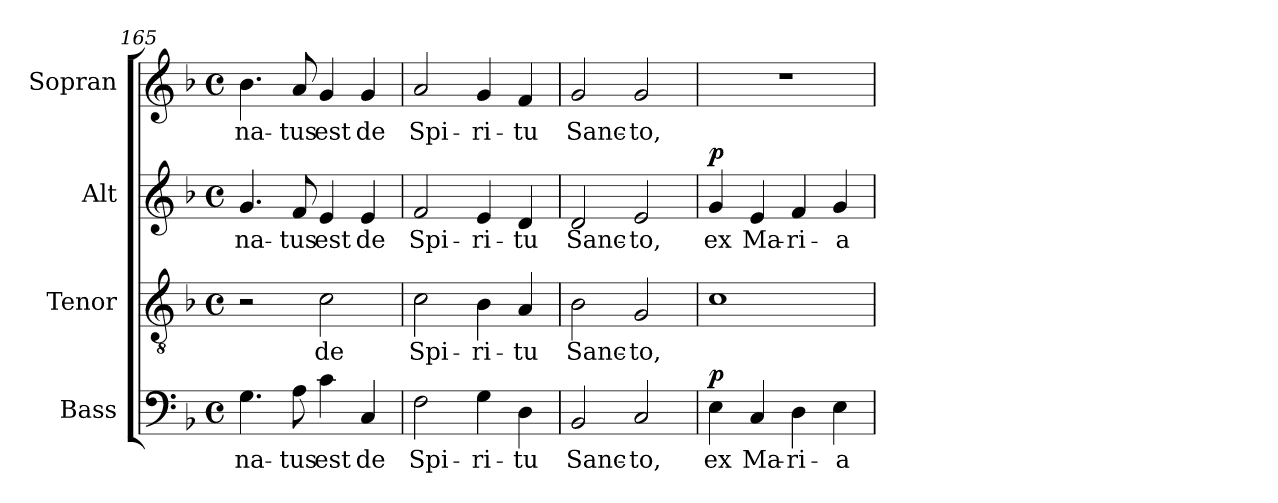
**kern	**text	**dynam	**kern	**text	**kern	**text	**dynam	**kern	**text
*part4	*part4	*part4	*part3	*part3	*part2	*part2	*part2	*part1	*part1
*staff4	*staff4	*staff4	*staff3	*staff3	*staff2	*staff2	*staff2	*staff1	*staff1
*I"Bass	*	*	*I"Tenor	*	*I"Alt	*	*	*I"Sopran	*
*I'B.	*	*	*I'T.	*	*I'A.	*	*	*I'S.	*
*clefF4	*	*	*clefGv2	*	*clefG2	*	*	*clefG2	*
*k[b-]	*	*	*k[b-]	*	*k[b-]	*	*	*k[b-]	*
*F:	*	*	*F:	*	*F:	*	*	*F:	*
*M4/4	*	*	*M4/4	*	*M4/4	*	*	*M4/4	*
*met(c)	*	*	*met(c)	*	*met(c)	*	*	*met(c)	*
=165	=165	=165	=165	=165	=165	=165	=165	=165	=165
!	!LO:LY:b	!	!	!	!	!LO:LY:b	!	!	!LO:LY:b
4.G\	-na-	.	2r	.	4.g/	-na-	.	4.b-\	-na-
!	!LO:LY:b	!	!	!	!	!LO:LY:b	!	!	!LO:LY:b
8A\	-tus	.	.	.	8f/	-tus	.	8a/	-tus
!	!LO:LY:b	!	!	!LO:LY:b	!	!LO:LY:b	!	!	!LO:LY:b
4c\	est	.	2c\	de	4e/	est	.	4g/	est
!	!LO:LY:b	!	!	!	!	!LO:LY:b	!	!	!LO:LY:b
4C/	de	.	.	.	4e/	de	.	4g/	de
=166	=166	=166	=166	=166	=166	=166	=166	=166	=166
!	!LO:LY:b	!	!	!LO:LY:b	!	!LO:LY:b	!	!	!LO:LY:b
2F\	Spi-	.	2c\	Spi-	2f/	Spi-	.	2a/	Spi-
!	!LO:LY:b	!	!	!LO:LY:b	!	!LO:LY:b	!	!	!LO:LY:b
4G\	-ri-	.	4B-\	-ri-	4e/	-ri-	.	4g/	-ri-
!	!LO:LY:b	!	!	!LO:LY:b	!	!LO:LY:b	!	!	!LO:LY:b
4D\	-tu	.	4A/	-tu	4d/	-tu	.	4f/	-tu
=167	=167	=167	=167	=167	=167	=167	=167	=167	=167
!	!LO:LY:b	!	!	!LO:LY:b	!	!LO:LY:b	!	!	!LO:LY:b
2BB-/	Sanc-	.	2B-\	Sanc-	2d/	Sanc-	.	2g/	Sanc-
!	!LO:LY:b	!	!	!LO:LY:b	!	!LO:LY:b	!	!	!LO:LY:b
2C/	-to,	.	2G/	-to,	2e/	-to,	.	2g/	-to,
!!LO:LB:g=z
=168	=168	=168	=168	=168	=168	=168	=168	=168	=168
!	!LO:LY:b	!LO:DY:a	!	!	!	!LO:LY:b	!LO:DY:a	!	!
4E\	ex	p	1c!	.	4g/	ex	p	1r	.
!	!LO:LY:b	!	!	!	!	!LO:LY:b	!	!	!
4C/	Ma-	.	.	.	4e/	Ma-	.	.	.
!	!LO:LY:b	!	!	!	!	!LO:LY:b	!	!	!
4D\	-ri-	.	.	.	4f/	-ri-	.	.	.
!	!LO:LY:b	!	!	!	!	!LO:LY:b	!	!	!
4E\	-a	.	.	.	4g/	-a	.	.	.
=	=	=	=	=	=	=	=	=	=
*-	*-	*-	*-	*-	*-	*-	*-	*-	*-
